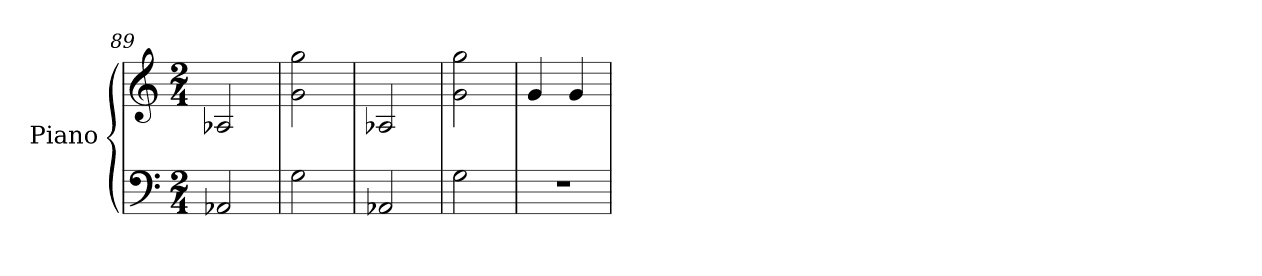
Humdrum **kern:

**kern	**kern
*part1	*part1
*staff2	*staff1
*I"Piano	*
*I'Pno.	*
*clefF4	*clefG2
*k[]	*k[]
*M2/4	*M2/4
=89	=89
2AA-X/	2A-X/
=90	=90
2G\	2g\ 2gg\
=91	=91
2AA-X/	2A-X/
=92	=92
2G\	2g\ 2gg\
=93	=93
2r	4g/
.	4g/
=	=
*-	*-
